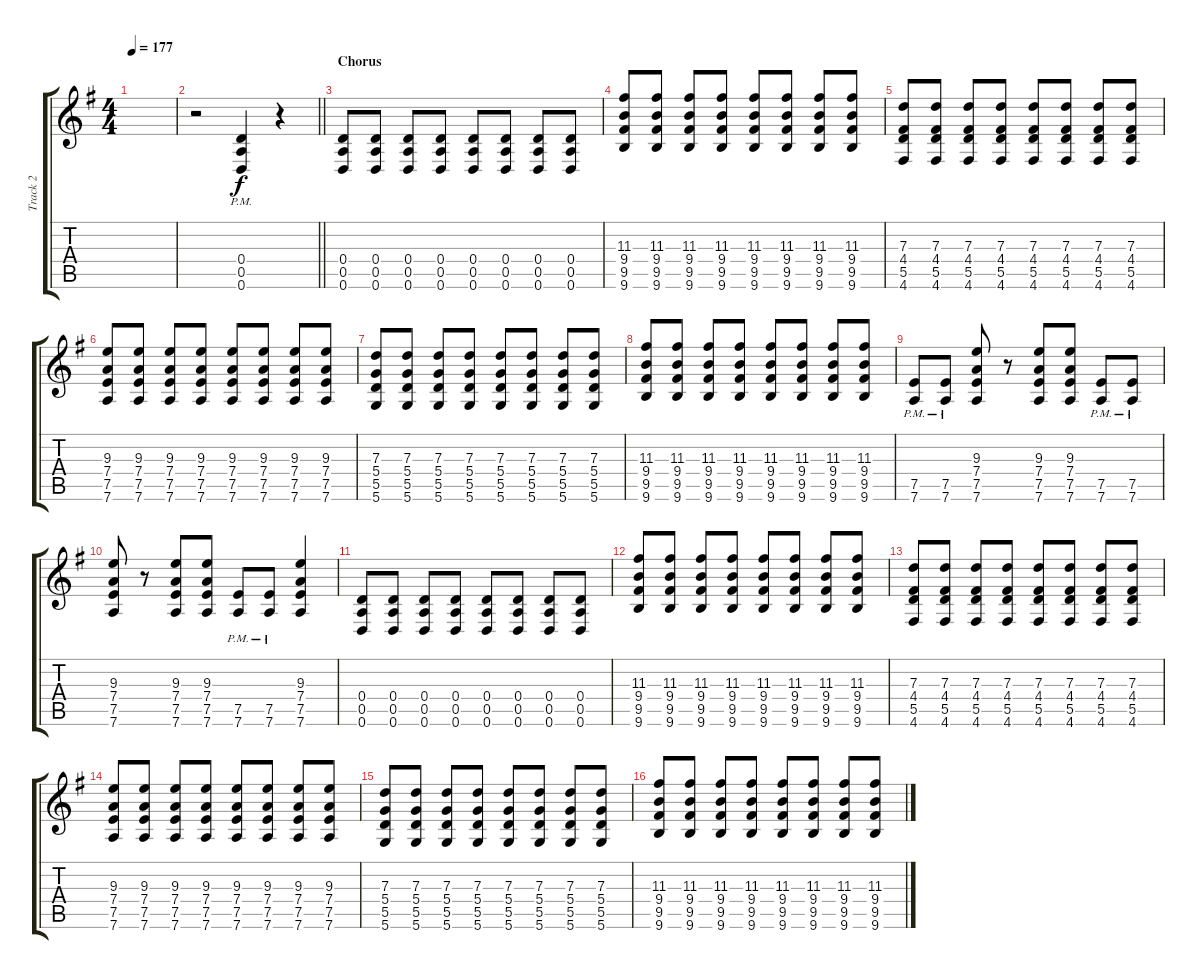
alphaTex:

\track ("Track 2" "Track 2") {instrument distortionguitar}
\staff {score tabs}
\tuning (E4 B3 G3 D3 A2 D2) {hide}
\ts (4 4)
\tempo 177
\clef g2
\ks g
|
\barLineRight lightlight
r.2 (0.4{pm} 0.5{pm} 0.6{pm}).4 r.4 |
\section ("" "Chorus")
(0.4 0.5 0.6).8 (0.4 0.5 0.6).8 (0.4 0.5 0.6).8 (0.4 0.5 0.6).8 (0.4 0.5 0.6).8 (0.4 0.5 0.6).8 (0.4 0.5 0.6).8 (0.4 0.5 0.6).8 |
(11.3 9.4 9.5 9.6).8 (11.3 9.4 9.5 9.6).8 (11.3 9.4 9.5 9.6).8 (11.3 9.4 9.5 9.6).8 (11.3 9.4 9.5 9.6).8 (11.3 9.4 9.5 9.6).8 (11.3 9.4 9.5 9.6).8 (11.3 9.4 9.5 9.6).8 |
(7.3 4.4 5.5 4.6).8 (7.3 4.4 5.5 4.6).8 (7.3 4.4 5.5 4.6).8 (7.3 4.4 5.5 4.6).8 (7.3 4.4 5.5 4.6).8 (7.3 4.4 5.5 4.6).8 (7.3 4.4 5.5 4.6).8 (7.3 4.4 5.5 4.6).8 |
(9.3 7.4 7.5 7.6).8 (9.3 7.4 7.5 7.6).8 (9.3 7.4 7.5 7.6).8 (9.3 7.4 7.5 7.6).8 (9.3 7.4 7.5 7.6).8 (9.3 7.4 7.5 7.6).8 (9.3 7.4 7.5 7.6).8 (9.3 7.4 7.5 7.6).8 |
(7.3 5.4 5.5 5.6).8 (7.3 5.4 5.5 5.6).8 (7.3 5.4 5.5 5.6).8 (7.3 5.4 5.5 5.6).8 (7.3 5.4 5.5 5.6).8 (7.3 5.4 5.5 5.6).8 (7.3 5.4 5.5 5.6).8 (7.3 5.4 5.5 5.6).8 |
(11.3 9.4 9.5 9.6).8 (11.3 9.4 9.5 9.6).8 (11.3 9.4 9.5 9.6).8 (11.3 9.4 9.5 9.6).8 (11.3 9.4 9.5 9.6).8 (11.3 9.4 9.5 9.6).8 (11.3 9.4 9.5 9.6).8 (11.3 9.4 9.5 9.6).8 |
(7.5{pm} 7.6{pm}).8 (7.5{pm} 7.6{pm}).8 (9.3 7.4 7.5 7.6).8 r.8 (9.3 7.4 7.5 7.6).8 (9.3 7.4 7.5 7.6).8 (7.5{pm} 7.6{pm}).8 (7.5{pm} 7.6{pm}).8 |
(9.3 7.4 7.5 7.6).8 r.8 (9.3 7.4 7.5 7.6).8 (9.3 7.4 7.5 7.6).8 (7.5{pm} 7.6{pm}).8 (7.5{pm} 7.6{pm}).8 (9.3 7.4 7.5 7.6).4 |
(0.4 0.5 0.6).8 (0.4 0.5 0.6).8 (0.4 0.5 0.6).8 (0.4 0.5 0.6).8 (0.4 0.5 0.6).8 (0.4 0.5 0.6).8 (0.4 0.5 0.6).8 (0.4 0.5 0.6).8 |
(11.3 9.4 9.5 9.6).8 (11.3 9.4 9.5 9.6).8 (11.3 9.4 9.5 9.6).8 (11.3 9.4 9.5 9.6).8 (11.3 9.4 9.5 9.6).8 (11.3 9.4 9.5 9.6).8 (11.3 9.4 9.5 9.6).8 (11.3 9.4 9.5 9.6).8 |
(7.3 4.4 5.5 4.6).8 (7.3 4.4 5.5 4.6).8 (7.3 4.4 5.5 4.6).8 (7.3 4.4 5.5 4.6).8 (7.3 4.4 5.5 4.6).8 (7.3 4.4 5.5 4.6).8 (7.3 4.4 5.5 4.6).8 (7.3 4.4 5.5 4.6).8 |
(9.3 7.4 7.5 7.6).8 (9.3 7.4 7.5 7.6).8 (9.3 7.4 7.5 7.6).8 (9.3 7.4 7.5 7.6).8 (9.3 7.4 7.5 7.6).8 (9.3 7.4 7.5 7.6).8 (9.3 7.4 7.5 7.6).8 (9.3 7.4 7.5 7.6).8 |
(7.3 5.4 5.5 5.6).8 (7.3 5.4 5.5 5.6).8 (7.3 5.4 5.5 5.6).8 (7.3 5.4 5.5 5.6).8 (7.3 5.4 5.5 5.6).8 (7.3 5.4 5.5 5.6).8 (7.3 5.4 5.5 5.6).8 (7.3 5.4 5.5 5.6).8 |
(11.3 9.4 9.5 9.6).8 (11.3 9.4 9.5 9.6).8 (11.3 9.4 9.5 9.6).8 (11.3 9.4 9.5 9.6).8 (11.3 9.4 9.5 9.6).8 (11.3 9.4 9.5 9.6).8 (11.3 9.4 9.5 9.6).8 (11.3 9.4 9.5 9.6).8
